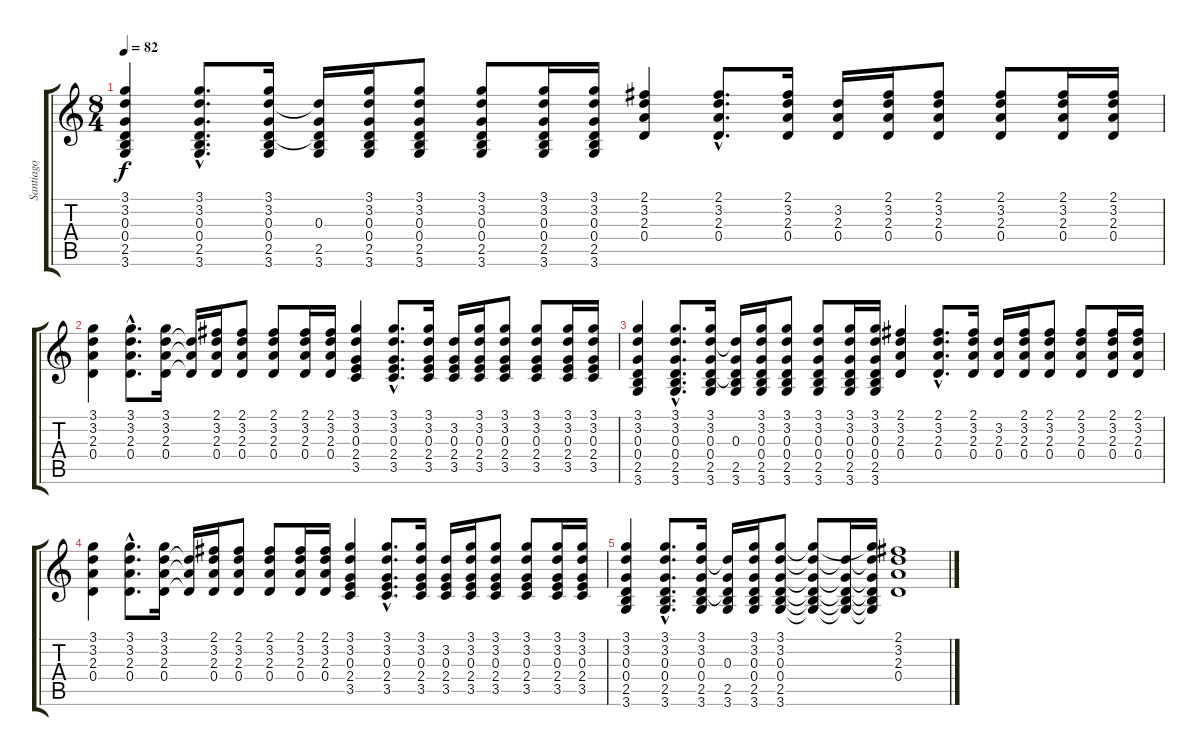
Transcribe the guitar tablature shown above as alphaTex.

\track ("Santiago" "Santiago") {instrument distortionguitar}
\staff {score tabs}
\tuning (E4 B3 G3 D3 A2 E2) {hide}
\ts (8 4)
\tempo 82
\clef g2
\ks c
(3.1 3.2 0.3 0.4 2.5 3.6).4{dy f} (3.1{hac} 3.2{hac} 0.3{hac} 0.4{hac} 2.5{hac} 3.6{hac}).8{d} (3.1 3.2 0.3 0.4 2.5 3.6).16 (3.2{t} 0.3 0.4{t} 2.5 3.6).16 (3.1 3.2 0.3 0.4 2.5 3.6).16 (3.1 3.2 0.3 0.4 2.5 3.6).8 (3.1 3.2 0.3 0.4 2.5 3.6).8 (3.1 3.2 0.3 0.4 2.5 3.6).16 (3.1 3.2 0.3 0.4 2.5 3.6).16 (2.1 3.2 2.3 0.4).4 (2.1{hac} 3.2{hac} 2.3{hac} 0.4{hac}).8{d} (2.1 3.2 2.3 0.4).16 (3.2 2.3 0.4).16 (2.1 3.2 2.3 0.4).16 (2.1 3.2 2.3 0.4).8 (2.1 3.2 2.3 0.4).8 (2.1 3.2 2.3 0.4).16 (2.1 3.2 2.3 0.4).16 |
(3.1 3.2 2.3 0.4).4 (3.1{hac} 3.2{hac} 2.3{hac} 0.4{hac}).8{d} (3.1 3.2 2.3 0.4).16 (3.2{t} 2.3{t} 0.4{t}).16 (2.1 3.2 2.3 0.4).16 (2.1 3.2 2.3 0.4).8 (2.1 3.2 2.3 0.4).8 (2.1 3.2 2.3 0.4).16 (2.1 3.2 2.3 0.4).16 (3.1 3.2 0.3 2.4 3.5).4 (3.1{hac} 3.2{hac} 0.3{hac} 2.4{hac} 3.5{hac}).8{d} (3.1 3.2 0.3 2.4 3.5).16 (3.2 0.3 2.4 3.5).16 (3.1 3.2 0.3 2.4 3.5).16 (3.1 3.2 0.3 2.4 3.5).8 (3.1 3.2 0.3 2.4 3.5).8 (3.1 3.2 0.3 2.4 3.5).16 (3.1 3.2 0.3 2.4 3.5).16 |
(3.1 3.2 0.3 0.4 2.5 3.6).4 (3.1{hac} 3.2{hac} 0.3{hac} 0.4{hac} 2.5{hac} 3.6{hac}).8{d} (3.1 3.2 0.3 0.4 2.5 3.6).16 (3.2{t} 0.3 0.4{t} 2.5 3.6).16 (3.1 3.2 0.3 0.4 2.5 3.6).16 (3.1 3.2 0.3 0.4 2.5 3.6).8 (3.1 3.2 0.3 0.4 2.5 3.6).8 (3.1 3.2 0.3 0.4 2.5 3.6).16 (3.1 3.2 0.3 0.4 2.5 3.6).16 (2.1 3.2 2.3 0.4).4 (2.1{hac} 3.2{hac} 2.3{hac} 0.4{hac}).8{d} (2.1 3.2 2.3 0.4).16 (3.2 2.3 0.4).16 (2.1 3.2 2.3 0.4).16 (2.1 3.2 2.3 0.4).8 (2.1 3.2 2.3 0.4).8 (2.1 3.2 2.3 0.4).16 (2.1 3.2 2.3 0.4).16 |
(3.1 3.2 2.3 0.4).4 (3.1{hac} 3.2{hac} 2.3{hac} 0.4{hac}).8{d} (3.1 3.2 2.3 0.4).16 (3.2{t} 2.3{t} 0.4{t}).16 (2.1 3.2 2.3 0.4).16 (2.1 3.2 2.3 0.4).8 (2.1 3.2 2.3 0.4).8 (2.1 3.2 2.3 0.4).16 (2.1 3.2 2.3 0.4).16 (3.1 3.2 0.3 2.4 3.5).4 (3.1{hac} 3.2{hac} 0.3{hac} 2.4{hac} 3.5{hac}).8{d} (3.1 3.2 0.3 2.4 3.5).16 (3.2 0.3 2.4 3.5).16 (3.1 3.2 0.3 2.4 3.5).16 (3.1 3.2 0.3 2.4 3.5).8 (3.1 3.2 0.3 2.4 3.5).8 (3.1 3.2 0.3 2.4 3.5).16 (3.1 3.2 0.3 2.4 3.5).16 |
(3.1 3.2 0.3 0.4 2.5 3.6).4 (3.1{hac} 3.2{hac} 0.3{hac} 0.4{hac} 2.5{hac} 3.6{hac}).8{d} (3.1 3.2 0.3 0.4 2.5 3.6).16 (3.2{t} 0.3 0.4{t} 2.5 3.6).16 (3.1 3.2 0.3 0.4 2.5 3.6).16 (3.1 3.2 0.3 0.4 2.5 3.6).8 (3.1{t} 3.2{t} 0.3{t} 0.4{t} 2.5{t} 3.6{t}).8 (3.2{t} 0.3{t} 0.4{t} 2.5{t} 3.6{t}).16 (3.1{t} 3.2{t} 0.3{t} 0.4{t} 2.5{t} 3.6{t}).16 (2.1 3.2 2.3 0.4).1
